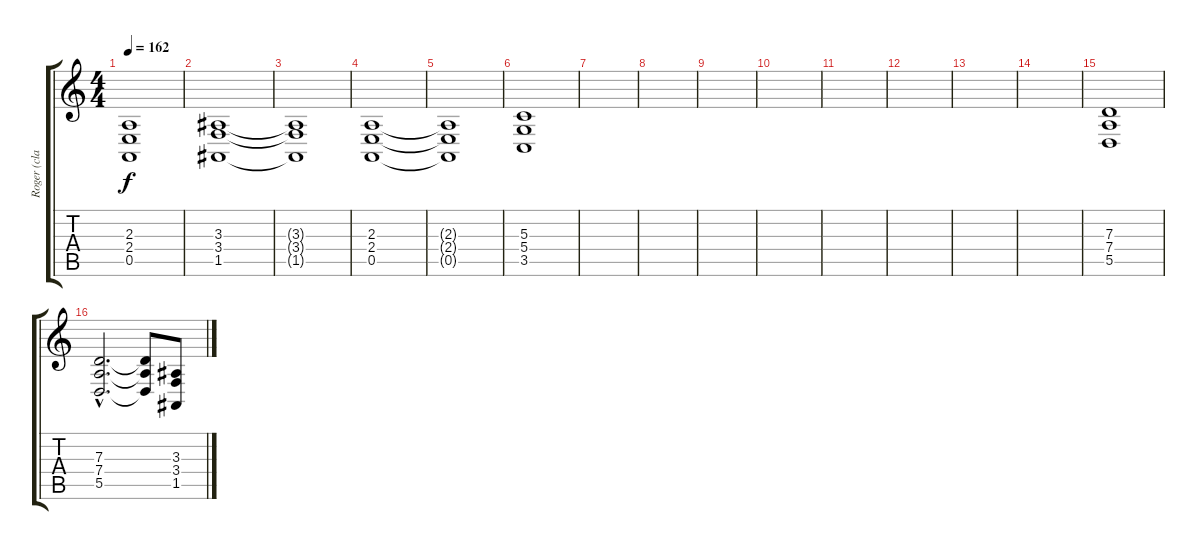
\track ("Roger (clavier)" "Roger (cla") {instrument stringensemble1}
\staff {score tabs}
\tuning (E4 B3 G3 D3 A2 E2) {hide}
\ts (4 4)
\tempo 162
\clef g2
\ks c
(2.3{t} 2.4{t} 0.5{t}).1{dy f} |
(3.3 3.4 1.5).1 |
(3.3{t} 3.4{t} 1.5{t}).1 |
(2.3 2.4 0.5).1 |
(2.3{t} 2.4{t} 0.5{t}).1 |
(5.3 5.4 3.5).1 |
|
|
|
|
|
|
|
|
(7.3 7.4 5.5).1{volume 12} |
(7.3{hac} 7.4{hac} 5.5{hac}).2{d} (7.3{t} 7.4{t} 5.5{t}).8 (3.3 3.4 1.5).8
